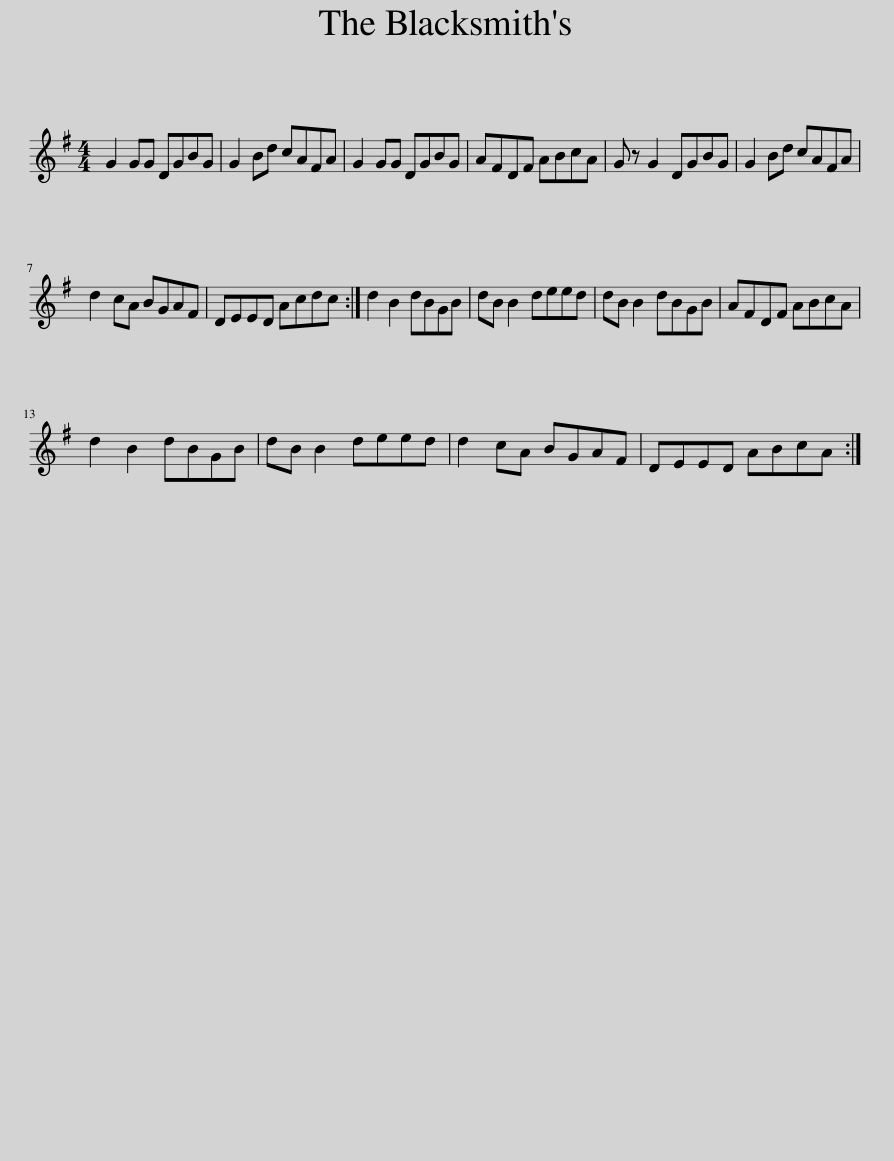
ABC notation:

X:1
L:1/8
M:4/4
I:linebreak $
K:G
V:1 treble
V:1
 G2 GG DGBG | G2 Bd cAFA | G2 GG DGBG | AFDF ABcA | G z G2 DGBG | %5
 G2 Bd cAFA |$ d2 cA BGAF | DEED Acdc :| d2 B2 dBGB | dB B2 deed | %10
 dB B2 dBGB | AFDF ABcA |$ d2 B2 dBGB | dB B2 deed | d2 cA BGAF | %15
 DEED ABcA :| %16
